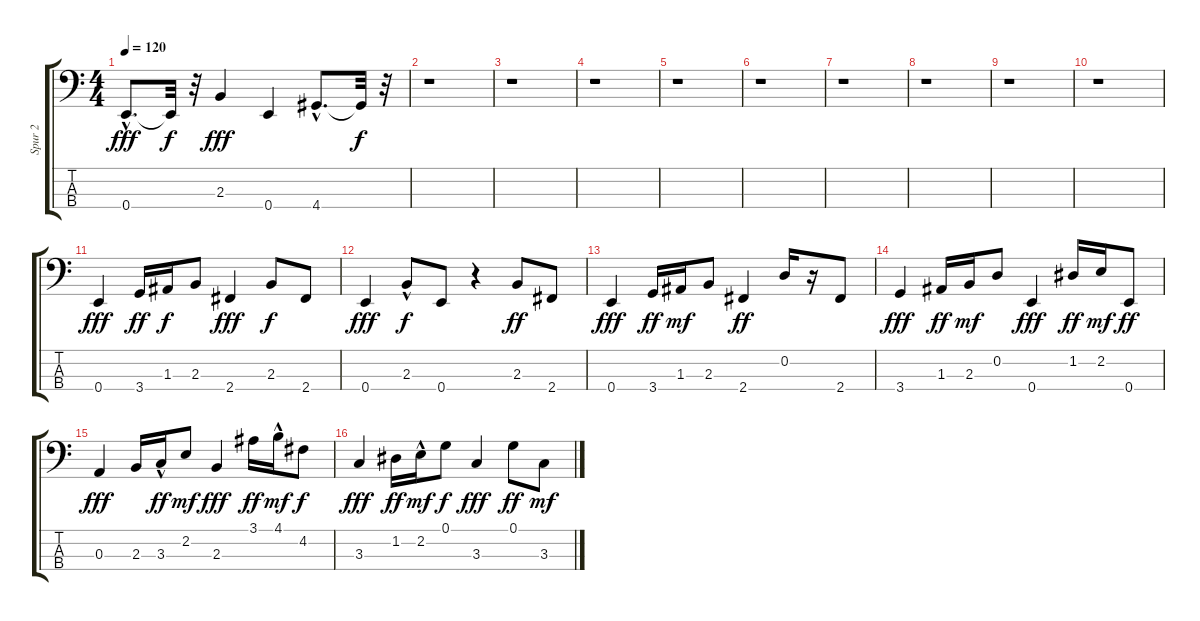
\track ("Spur 2" "Spur 2") {instrument synthbass2}
\staff {score tabs}
\tuning (G2 D2 A1 E1) {hide}
\ts (4 4)
\tempo 120
\clef f4
\ks c
0.4{hac}.8{d dy fff} 0.4{t}.32{dy f} r.32 2.3.4{dy fff} 0.4.4 4.4{hac}.8{d} 4.4{t}.32{dy f} r.32 |
r.1 |
r.1 |
r.1 |
r.1 |
r.1 |
r.1 |
r.1 |
r.1 |
r.1 |
0.4.4{dy fff} 3.4.16{dy ff} 1.3.16{dy f} 2.3.8 2.4.4{dy fff} 2.3.8{dy f} 2.4.8 |
0.4.4{dy fff} 2.3{hac}.8{dy f} 0.4.8 r.4 2.3.8{dy ff} 2.4.8 |
0.4.4{dy fff} 3.4.16{dy ff} 1.3.16{dy mf} 2.3.8 2.4.4{dy ff} 0.2.16 r.16 2.4.8 |
3.4.4{dy fff} 1.3.16{dy ff} 2.3.16{dy mf} 0.2.8 0.4.4{dy fff} 1.2.16{dy ff} 2.2.16{dy mf} 0.4.8{dy ff} |
0.3.4{dy fff} 2.3.16 3.3{hac}.16{dy ff} 2.2.8{dy mf} 2.3.4{dy fff} 3.1.16{dy ff} 4.1{hac}.16{dy mf} 4.2.8{dy f} |
3.3.4{dy fff} 1.2.16{dy ff} 2.2{hac}.16{dy mf} 0.1.8{dy f} 3.3.4{dy fff} 0.1.8{dy ff} 3.3.8{dy mf}
